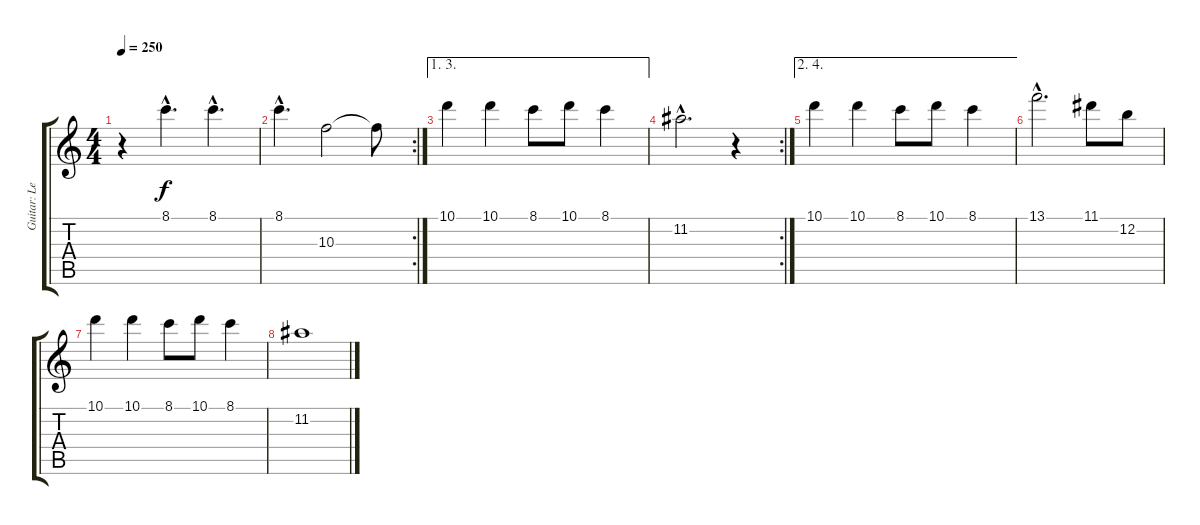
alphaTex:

\track ("Guitar: Lead" "Guitar: Le") {instrument overdrivenguitar}
\staff {score tabs}
\tuning (E4 B3 G3 D3 A2 E2) {hide}
\ts (4 4)
\tempo 250
\clef g2
\ks c
r.4{dy f} 8.1{hac}.4{d} 8.1{hac}.4{d} |
\rc 2
8.1{hac}.4{d} 10.3.2 10.3{t}.8 |
\ae (1 3)
10.1.4 10.1.4 8.1.8 10.1.8 8.1.4 |
\rc 2
11.2{hac}.2{d} r.4 |
\ae (2 4)
10.1.4 10.1.4 8.1.8 10.1.8 8.1.4 |
13.1{hac}.2{d} 11.1.8 12.2.8 |
10.1.4 10.1.4 8.1.8 10.1.8 8.1.4 |
11.2.1
